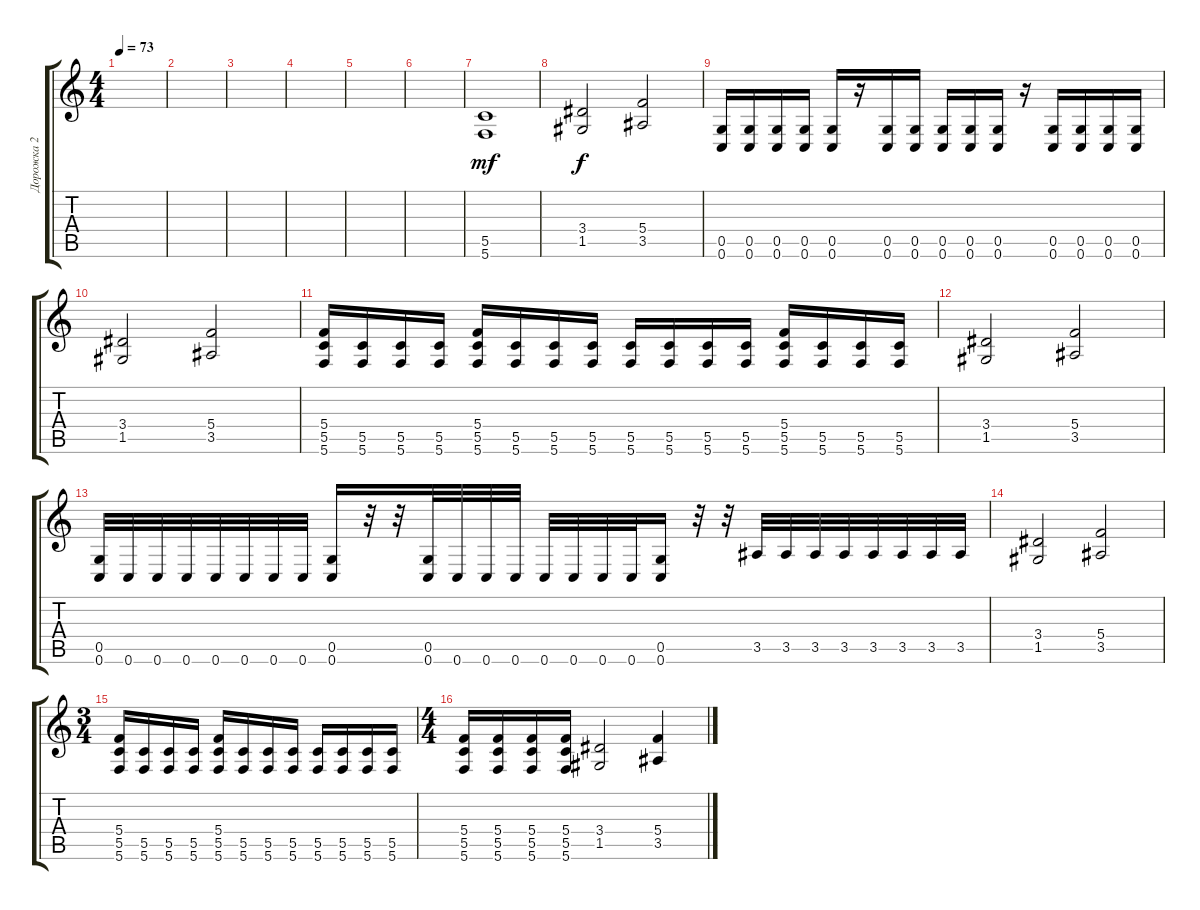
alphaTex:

\track ("Дорожка 2" "Дорожка 2") {instrument distortionguitar}
\staff {score tabs}
\tuning (D4 A3 F3 C3 G2 C2) {hide}
\ts (4 4)
\tempo 73
\clef g2
\ks c
|
|
|
|
|
|
(5.5 5.6).1{dy mf} |
(3.4 1.5).2{dy f} (5.4 3.5).2 |
(0.5 0.6).16 (0.5 0.6).16 (0.5 0.6).16 (0.5 0.6).16 (0.5 0.6).16 r.16 (0.5 0.6).16 (0.5 0.6).16 (0.5 0.6).16 (0.5 0.6).16 (0.5 0.6).16 r.16 (0.5 0.6).16 (0.5 0.6).16 (0.5 0.6).16 (0.5 0.6).16 |
(3.4 1.5).2 (5.4 3.5).2 |
(5.4 5.5 5.6).16 (5.5 5.6).16 (5.5 5.6).16 (5.5 5.6).16 (5.4 5.5 5.6).16 (5.5 5.6).16 (5.5 5.6).16 (5.5 5.6).16 (5.5 5.6).16 (5.5 5.6).16 (5.5 5.6).16 (5.5 5.6).16 (5.4 5.5 5.6).16 (5.5 5.6).16 (5.5 5.6).16 (5.5 5.6).16 |
(3.4 1.5).2 (5.4 3.5).2 |
(0.5 0.6).32 0.6.32 0.6.32 0.6.32 0.6.32 0.6.32 0.6.32 0.6.32 (0.5 0.6).16 r.32 r.32 (0.5 0.6).32 0.6.32 0.6.32 0.6.32 0.6.32 0.6.32 0.6.32 0.6.32 (0.5 0.6).16 r.32 r.32 3.5.32 3.5.32 3.5.32 3.5.32 3.5.32 3.5.32 3.5.32 3.5.32 |
(3.4 1.5).2 (5.4 3.5).2 |
\ts (3 4)
(5.4 5.5 5.6).16 (5.5 5.6).16 (5.5 5.6).16 (5.5 5.6).16 (5.4 5.5 5.6).16 (5.5 5.6).16 (5.5 5.6).16 (5.5 5.6).16 (5.5 5.6).16 (5.5 5.6).16 (5.5 5.6).16 (5.5 5.6).16 |
\ts (4 4)
(5.4 5.5 5.6).16 (5.4 5.5 5.6).16 (5.4 5.5 5.6).16 (5.4 5.5 5.6).16 (3.4 1.5).2 (5.4 3.5).4
